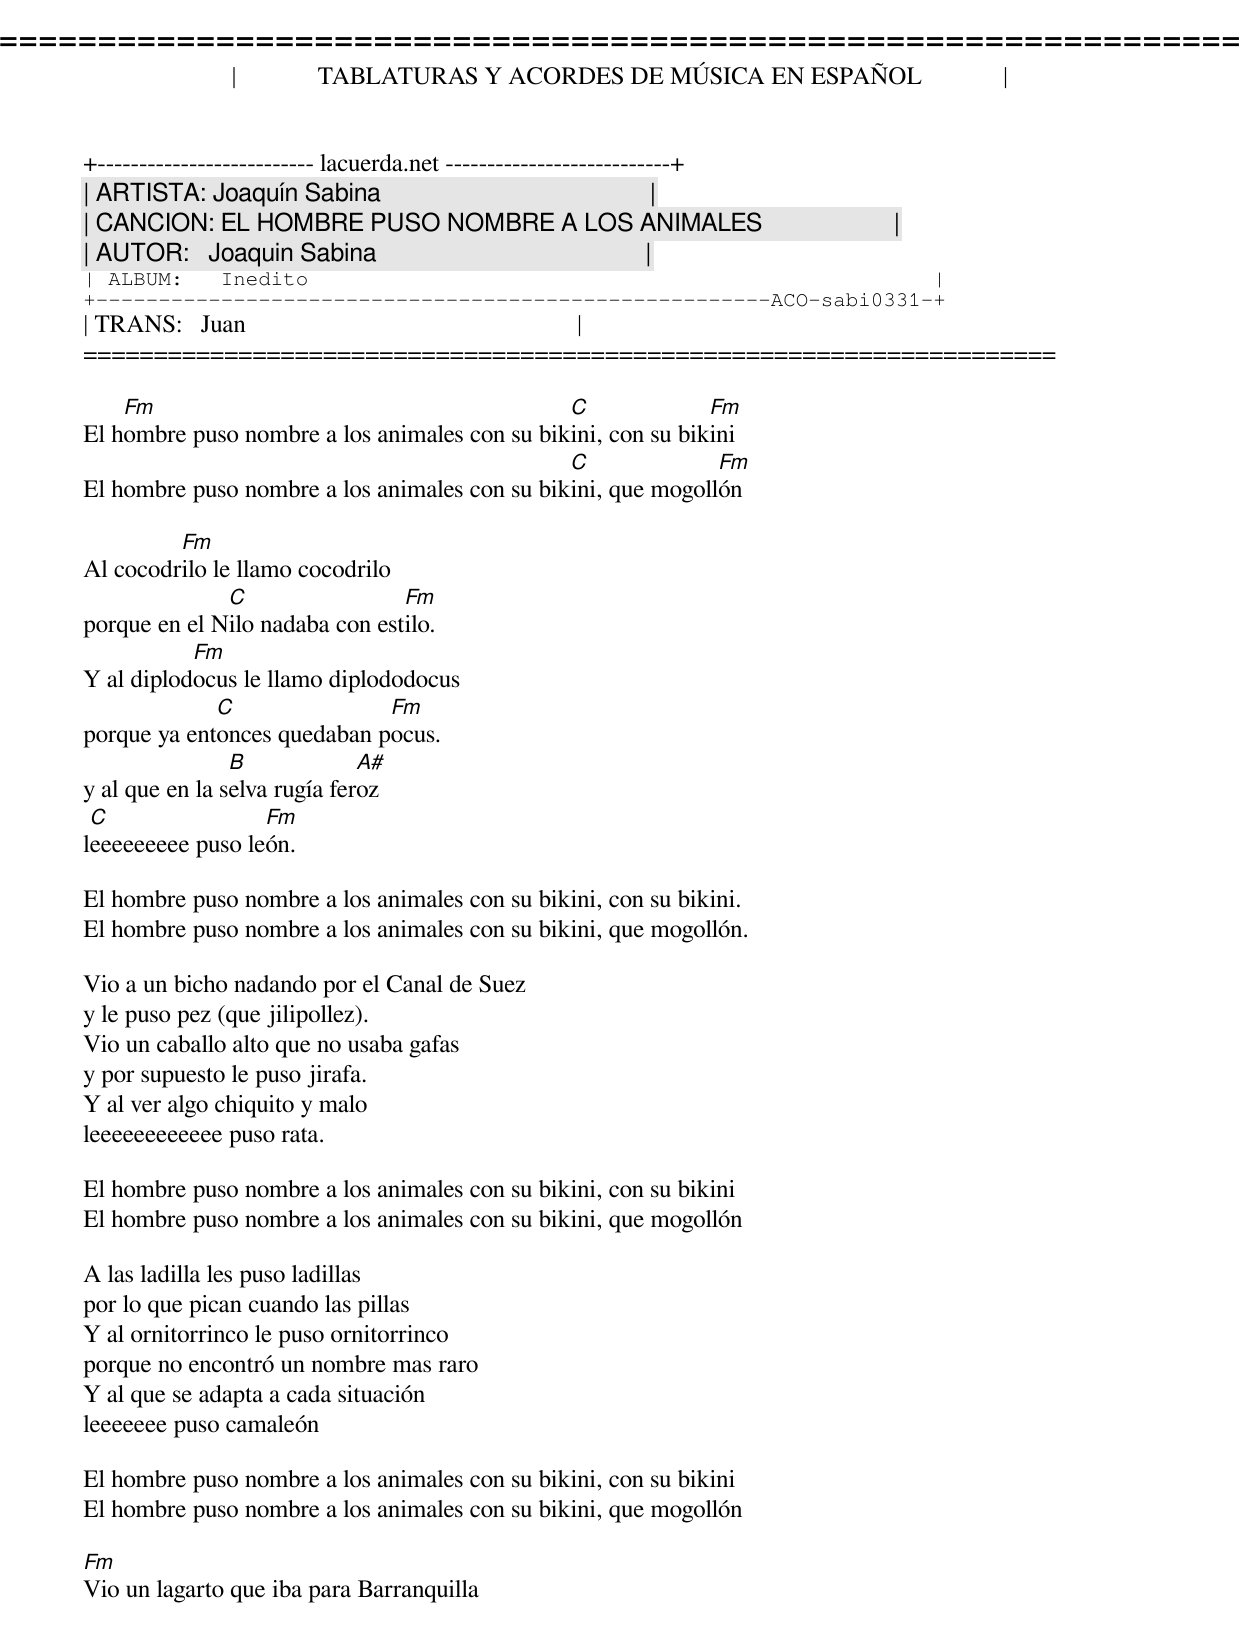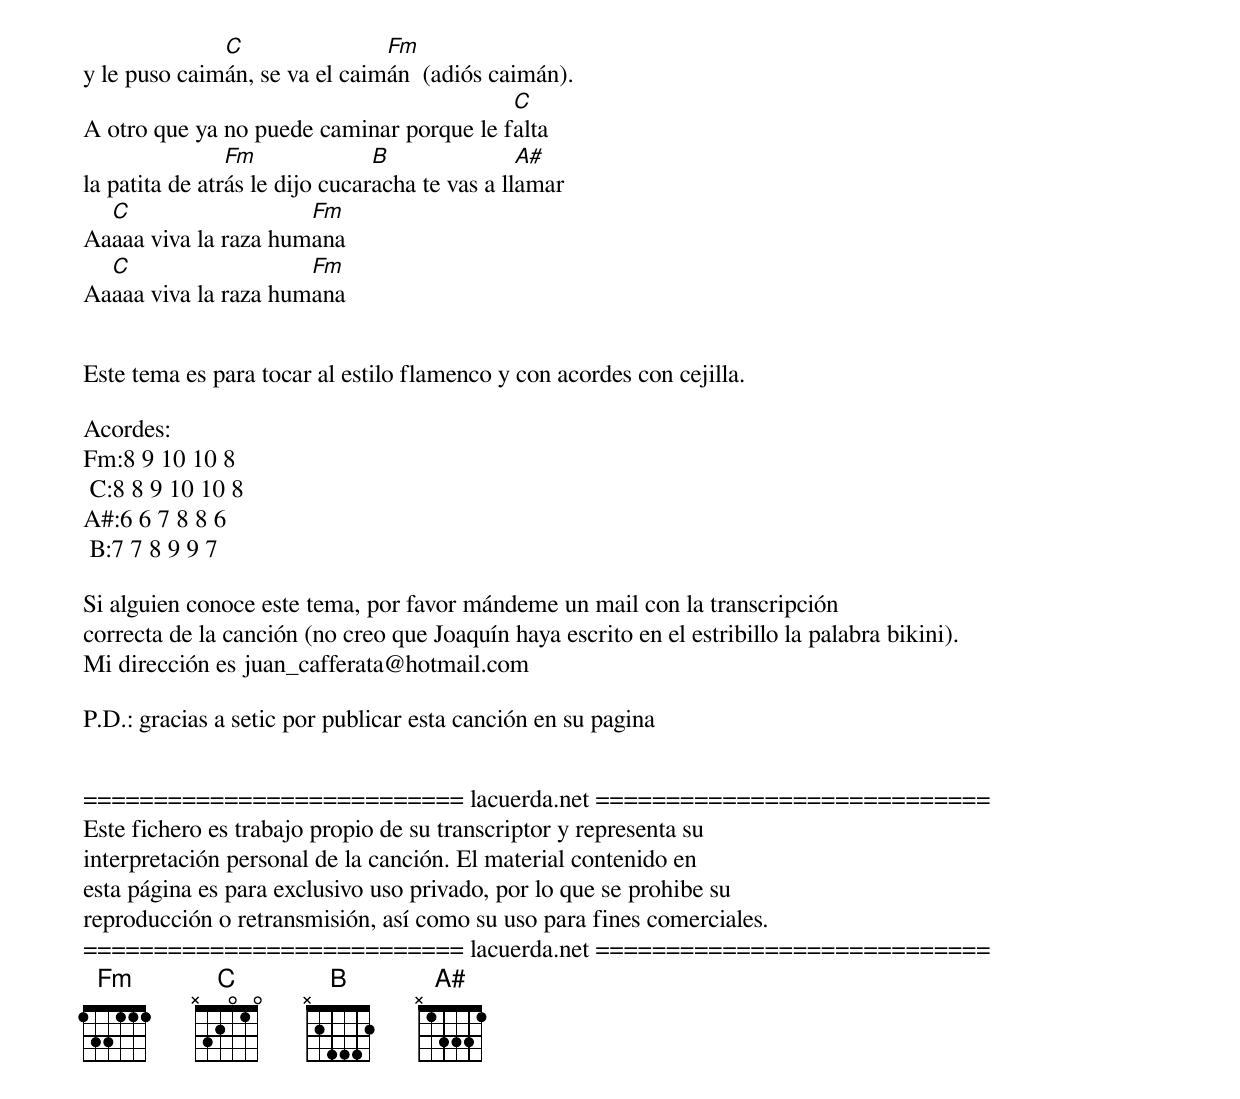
=====================================================================
|             TABLATURAS Y ACORDES DE MÚSICA EN ESPAÑOL             |
+-------------------------- lacuerda.net ---------------------------+
| ARTISTA: Joaquín Sabina                                           |
| CANCION: EL HOMBRE PUSO NOMBRE A LOS ANIMALES                     |
| AUTOR:   Joaquin Sabina                                           |
| ALBUM:   Inedito                                                  |
+------------------------------------------------------ACO-sabi0331-+
| TRANS:   Juan                                                     |
=====================================================================

    Fm                                         C              Fm
El hombre puso nombre a los animales con su bikini, con su bikini
                                               C              Fm
El hombre puso nombre a los animales con su bikini, que mogollón

         Fm
Al cocodrilo le llamo cocodrilo
              C                 Fm
porque en el Nilo nadaba con estilo.
           Fm
Y al diplodocus le llamo diplododocus
             C               Fm
porque ya entonces quedaban pocus.
                B             A#
y al que en la selva rugía feroz
 C                Fm
leeeeeeeee puso león.

El hombre puso nombre a los animales con su bikini, con su bikini.
El hombre puso nombre a los animales con su bikini, que mogollón.

Vio a un bicho nadando por el Canal de Suez
y le puso pez (que jilipollez).
Vio un caballo alto que no usaba gafas
y por supuesto le puso jirafa.
Y al ver algo chiquito y malo
leeeeeeeeeeee puso rata.

El hombre puso nombre a los animales con su bikini, con su bikini
El hombre puso nombre a los animales con su bikini, que mogollón

A las ladilla les puso ladillas
por lo que pican cuando las pillas
Y al ornitorrinco le puso ornitorrinco
porque no encontró un nombre mas raro
Y al que se adapta a cada situación
leeeeeee puso camaleón

El hombre puso nombre a los animales con su bikini, con su bikini
El hombre puso nombre a los animales con su bikini, que mogollón

Fm
Vio un lagarto que iba para Barranquilla
              C                Fm
y le puso caimán, se va el caimán  (adiós caimán).
                                          C
A otro que ya no puede caminar porque le falta
                Fm              B               A#
la patita de atrás le dijo cucaracha te vas a llamar
  C                   Fm
Aaaaa viva la raza humana
  C                   Fm
Aaaaa viva la raza humana


Este tema es para tocar al estilo flamenco y con acordes con cejilla.

Acordes:
Fm:8 9 10 10 8
 C:8 8 9 10 10 8
A#:6 6 7 8 8 6
 B:7 7 8 9 9 7

Si alguien conoce este tema, por favor mándeme un mail con la transcripción
correcta de la canción (no creo que Joaquín haya escrito en el estribillo la palabra bikini).
Mi dirección es juan_cafferata@hotmail.com

P.D.: gracias a setic por publicar esta canción en su pagina


=========================== lacuerda.net ============================
Este fichero es trabajo propio de su transcriptor y representa su
interpretación personal de la canción. El material contenido en
esta página es para exclusivo uso privado, por lo que se prohibe su
reproducción o retransmisión, así como su uso para fines comerciales.
=========================== lacuerda.net ============================
